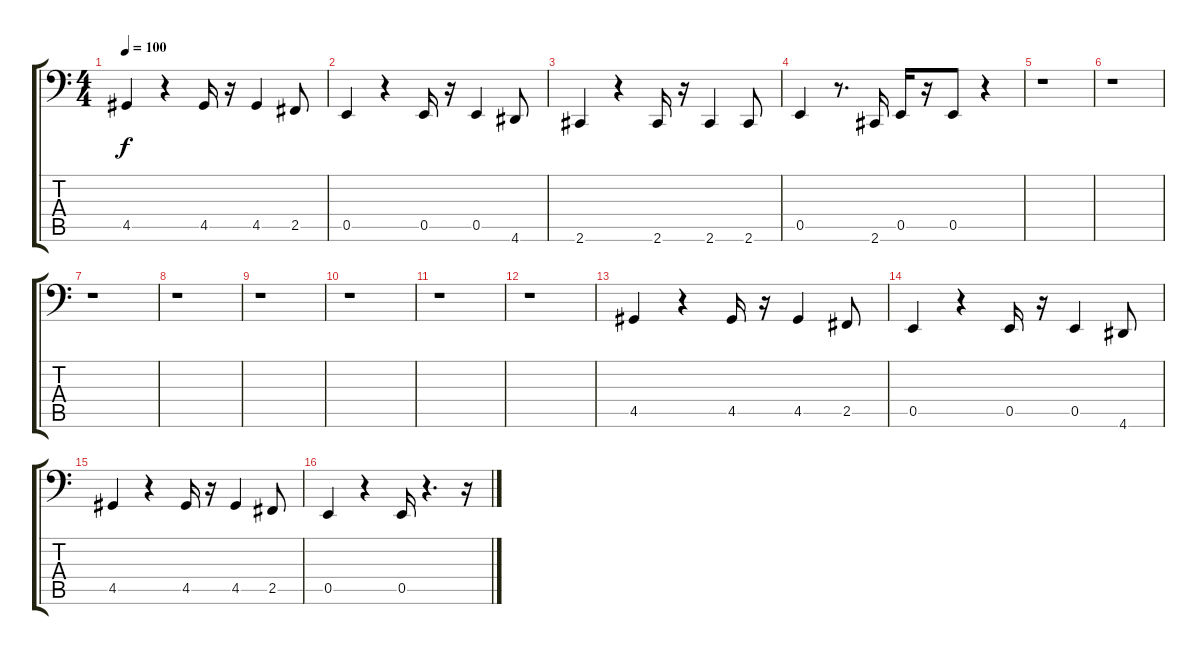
\track "" {instrument electricbasspick}
\staff {score tabs}
\tuning (C3 G2 D2 A1 E1 B0) {hide}
\ts (4 4)
\tempo 100
\clef f4
\ks c
4.5.4{dy f} r.4 4.5.16 r.16 4.5.4 2.5.8 |
0.5.4 r.4 0.5.16 r.16 0.5.4 4.6.8 |
2.6.4 r.4 2.6.16 r.16 2.6.4 2.6.8 |
0.5.4 r.8{d} 2.6.16 0.5.16 r.16 0.5.8 r.4 |
r.1 |
r.1 |
r.1 |
r.1 |
r.1 |
r.1 |
r.1 |
r.1 |
4.5.4 r.4 4.5.16 r.16 4.5.4 2.5.8 |
0.5.4 r.4 0.5.16 r.16 0.5.4 4.6.8 |
4.5.4 r.4 4.5.16 r.16 4.5.4 2.5.8 |
0.5.4 r.4 0.5.16 r.4{d} r.16
